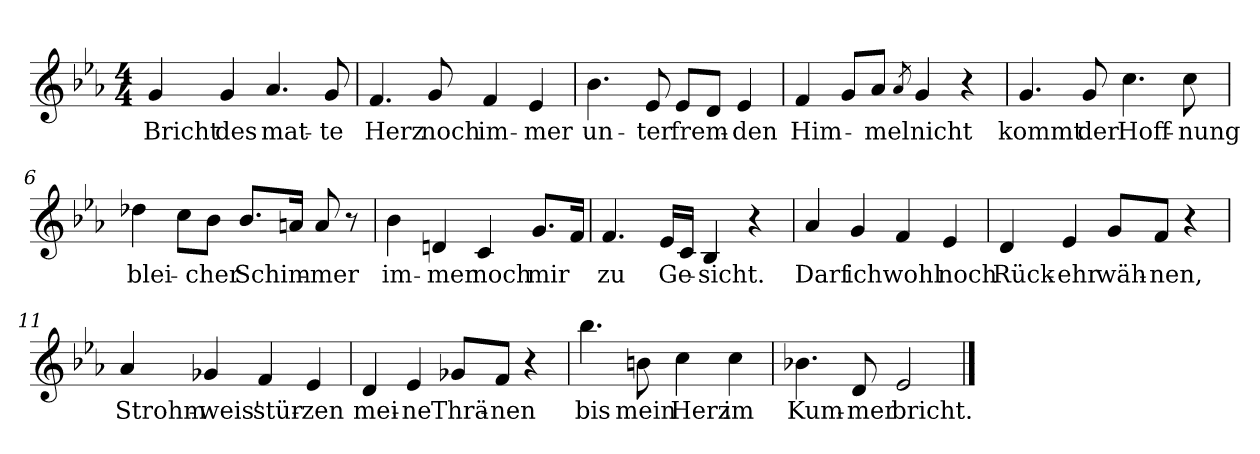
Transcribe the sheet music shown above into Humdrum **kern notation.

**kern	**text
*part1	*part1
*staff1	*staff1
*clefG2	*
*k[b-e-a-]	*
*M4/4	*
=1	=1
!	!LO:LY:b
4g/	Bricht
!	!LO:LY:b
4g/	des
!	!LO:LY:b
4.a-/	mat-
!	!LO:LY:b
8g/	-te
=2	=2
!	!LO:LY:b
4.f/	Herz
!	!LO:LY:b
8g/	noch
!	!LO:LY:b
4f/	im-
!	!LO:LY:b
4e-/	-mer
=3	=3
!	!LO:LY:b
4.b-\	un-
!	!LO:LY:b
8e-/	-ter
!	!LO:LY:b
8e-/L	frem-
8d/J	.
!	!LO:LY:b
4e-/	-den
=4	=4
!	!LO:LY:b
4f/	Him-
8g/L	.
!	!LO:LY:b
8a-/J	-mel
8qa-/	.
!	!LO:LY:b
4g/	nicht
4r	.
=5	=5
!	!LO:LY:b
4.g/	kommt
!	!LO:LY:b
8g/	der
!	!LO:LY:b
4.cc\	Hoff-
!	!LO:LY:b
8cc\	-nung
!!LO:LB:g=z
=6	=6
!	!LO:LY:b
4dd-X\	blei-
8cc\L	.
!	!LO:LY:b
8b-\J	-cher
!	!LO:LY:b
8.b-/L	Schim-
16an/Jk	.
!	!LO:LY:b
8a/	-mer
8r	.
=7	=7
!	!LO:LY:b
4b-\	im-
!	!LO:LY:b
4dn/	-mer
!	!LO:LY:b
4c/	noch
!	!LO:LY:b
8.g/L	mir
16f/Jk	.
=8	=8
!	!LO:LY:b
4.f/	zu
16e-/LL	.
!	!LO:LY:b
16c/JJ	Ge-
!	!LO:LY:b
4B-/	-sicht.
4r	.
=9	=9
!	!LO:LY:b
4a-/	Darf
!	!LO:LY:b
4g/	ich
!	!LO:LY:b
4f/	wohl
!	!LO:LY:b
4e-/	noch
=10	=10
!	!LO:LY:b
4d/	Rück-
!	!LO:LY:b
4e-/	-ehr
!	!LO:LY:b
8g/L	wäh-
!	!LO:LY:b
8f/J	-nen,
4r	.
!!LO:LB:g=z
=11	=11
!	!LO:LY:b
4a-/	Strohm-
!	!LO:LY:b
4g-X/	-weis'
!	!LO:LY:b
4f/	stür-
!	!LO:LY:b
4e-/	-zen
=12	=12
!	!LO:LY:b
4d/	mei-
!	!LO:LY:b
4e-/	-ne
!	!LO:LY:b
8g-X/L	Thrä-
!	!LO:LY:b
8f/J	-nen
4r	.
=13	=13
!	!LO:LY:b
4.bb-\	bis
!	!LO:LY:b
8bn\	mein
!	!LO:LY:b
4cc\	Herz
!	!LO:LY:b
4cc\	im
=14	=14
!	!LO:LY:b
4.b-X\	Kum-
!	!LO:LY:b
8d/	-mer
!	!LO:LY:b
2e-/	bricht.
==	==
*-	*-
